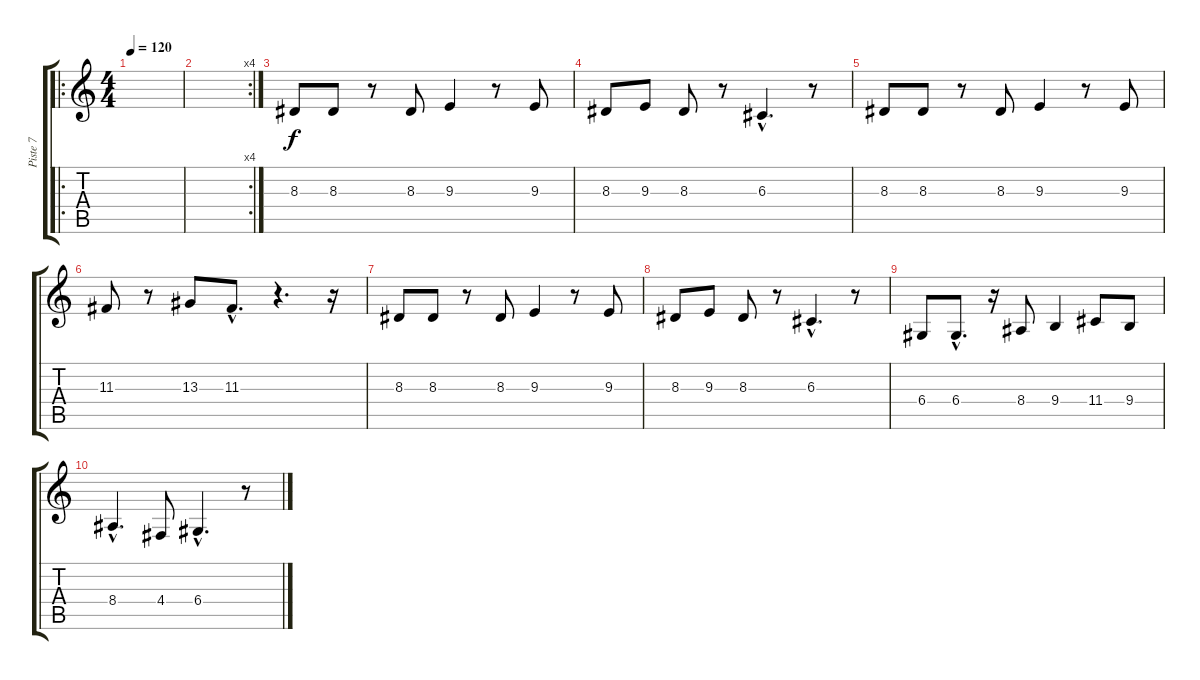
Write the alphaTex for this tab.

\track ("Piste 7" "Piste 7") {instrument altosax}
\staff {score tabs}
\tuning (E4 B3 G3 D3 A2 E2) {hide}
\ro
\ts (4 4)
\tempo 120
\clef g2
\ks c
|
\rc 4
|
8.3.8 8.3.8 r.8 8.3.8 9.3.4 r.8 9.3.8 |
8.3.8 9.3.8 8.3.8 r.8 6.3{hac}.4{d} r.8 |
8.3.8 8.3.8 r.8 8.3.8 9.3.4 r.8 9.3.8 |
11.3.8 r.8 13.3.8 11.3{hac}.8{d} r.4{d} r.16 |
8.3.8 8.3.8 r.8 8.3.8 9.3.4 r.8 9.3.8 |
8.3.8 9.3.8 8.3.8 r.8 6.3{hac}.4{d} r.8 |
6.4.8 6.4{hac}.8{d} r.16 8.4.8 9.4.4 11.4.8 9.4.8 |
8.4{hac}.4{d} 4.4.8 6.4{hac}.4{d} r.8
